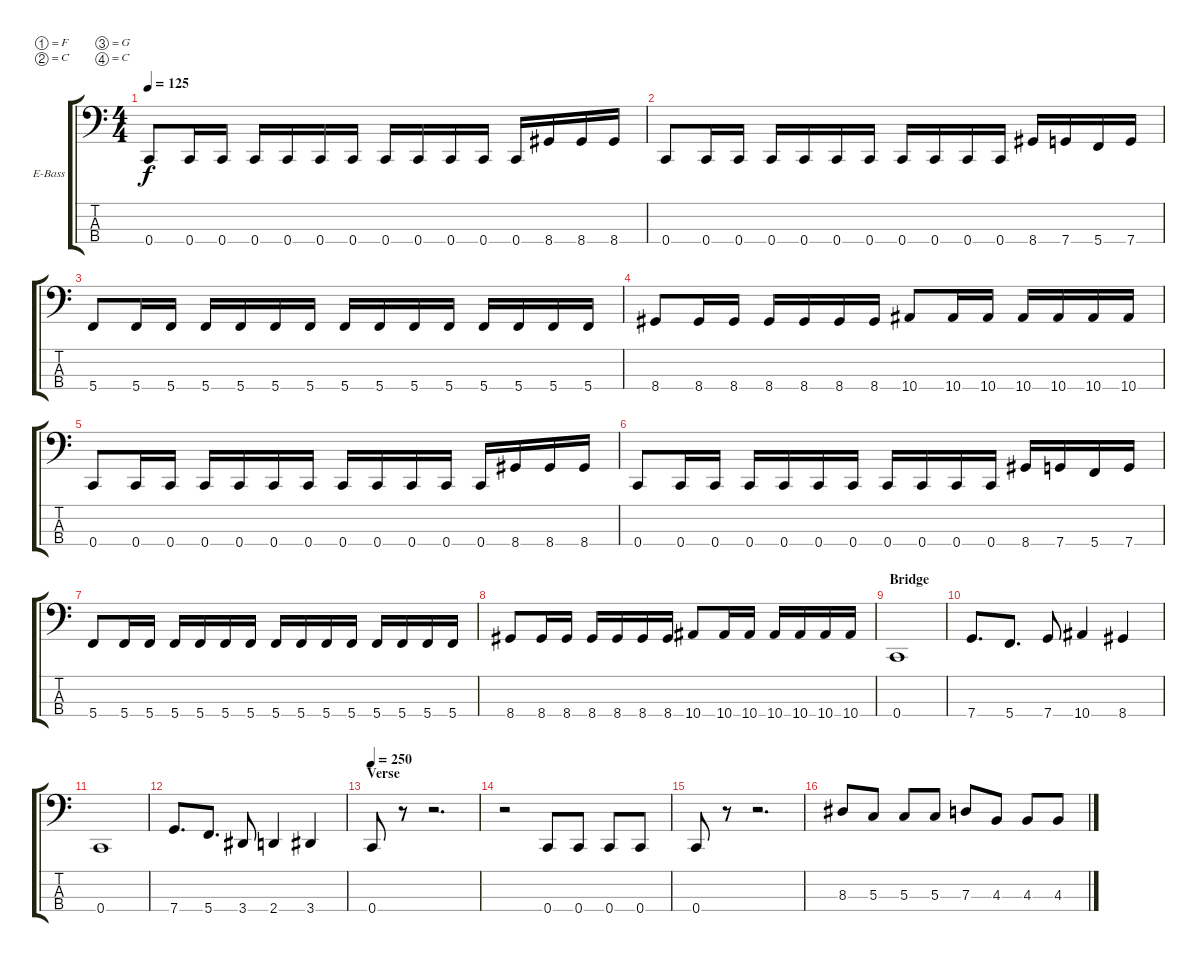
\defaultSystemsLayout 4
\bracketExtendMode groupsimilarinstruments
\firstSystemTrackNameOrientation horizontal
\otherSystemsTrackNameOrientation horizontal
\track ("Electric Bass" "E-Bass") {instrument electricbassfinger}
\staff {score tabs}
\tuning (F2 C2 G1 C1)
\ts (4 4)
\tempo 125
\clef f4
\ks c
0.4.8{dy f} 0.4.16 0.4.16 0.4.16 0.4.16 0.4.16 0.4.16 0.4.16 0.4.16 0.4.16 0.4.16 0.4.16 8.4.16 8.4.16 8.4.16 |
0.4.8 0.4.16 0.4.16 0.4.16 0.4.16 0.4.16 0.4.16 0.4.16 0.4.16 0.4.16 0.4.16 8.4.16 7.4.16 5.4.16 7.4.16 |
5.4.8 5.4.16 5.4.16 5.4.16 5.4.16 5.4.16 5.4.16 5.4.16 5.4.16 5.4.16 5.4.16 5.4.16 5.4.16 5.4.16 5.4.16 |
\scale
0.477367 8.4.8 8.4.16 8.4.16 8.4.16 8.4.16 8.4.16 8.4.16 10.4.8 10.4.16 10.4.16 10.4.16 10.4.16 10.4.16 10.4.16 |
\scale
0.522828 0.4.8 0.4.16 0.4.16 0.4.16 0.4.16 0.4.16 0.4.16 0.4.16 0.4.16 0.4.16 0.4.16 0.4.16 8.4.16 8.4.16 8.4.16 |
\scale
0.504638 0.4.8 0.4.16 0.4.16 0.4.16 0.4.16 0.4.16 0.4.16 0.4.16 0.4.16 0.4.16 0.4.16 8.4.16 7.4.16 5.4.16 7.4.16 |
\scale
0.494392 5.4.8 5.4.16 5.4.16 5.4.16 5.4.16 5.4.16 5.4.16 5.4.16 5.4.16 5.4.16 5.4.16 5.4.16 5.4.16 5.4.16 5.4.16 |
8.4.8 8.4.16 8.4.16 8.4.16 8.4.16 8.4.16 8.4.16 10.4.8 10.4.16 10.4.16 10.4.16 10.4.16 10.4.16 10.4.16 |
\section ("" "Bridge")
0.4.1 |
7.4.8{d} 5.4.8{d} 7.4.8 10.4.4 8.4.4 |
0.4.1 |
7.4.8{d} 5.4.8{d} 3.4.8 2.4.4 3.4.4 |
\section ("" "Verse")
\tempo 250
0.4.8 r.8 r.2{d} |
r.2 0.4.8 0.4.8 0.4.8 0.4.8 |
0.4.8 r.8 r.2{d} |
8.3.8 5.3.8 5.3.8 5.3.8 7.3.8 4.3.8 4.3.8 4.3.8
